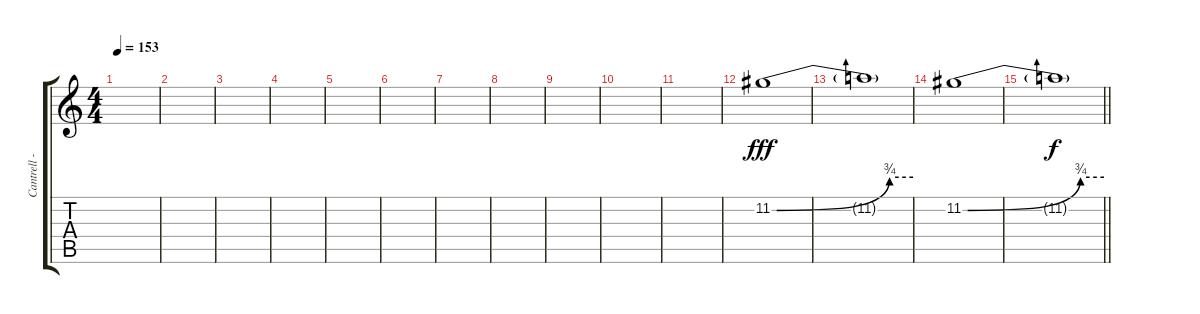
\track ("Cantrell - high bend" "Cantrell -") {instrument overdrivenguitar}
\staff {score tabs}
\tuning (D4 A3 F3 C3 G2 C2) {hide}
\ts (4 4)
\tempo 153
\clef g2
\ks c
|
|
|
|
|
|
|
|
|
|
|
11.2{be (custom 0 0 2 0 50 3 60 3)}.1{dy fff} |
11.2{t}.1 |
11.2{be (custom 0 0 2 0 50 3 60 3)}.1 |
\barLineRight lightlight
11.2{t}.1{dy f}
